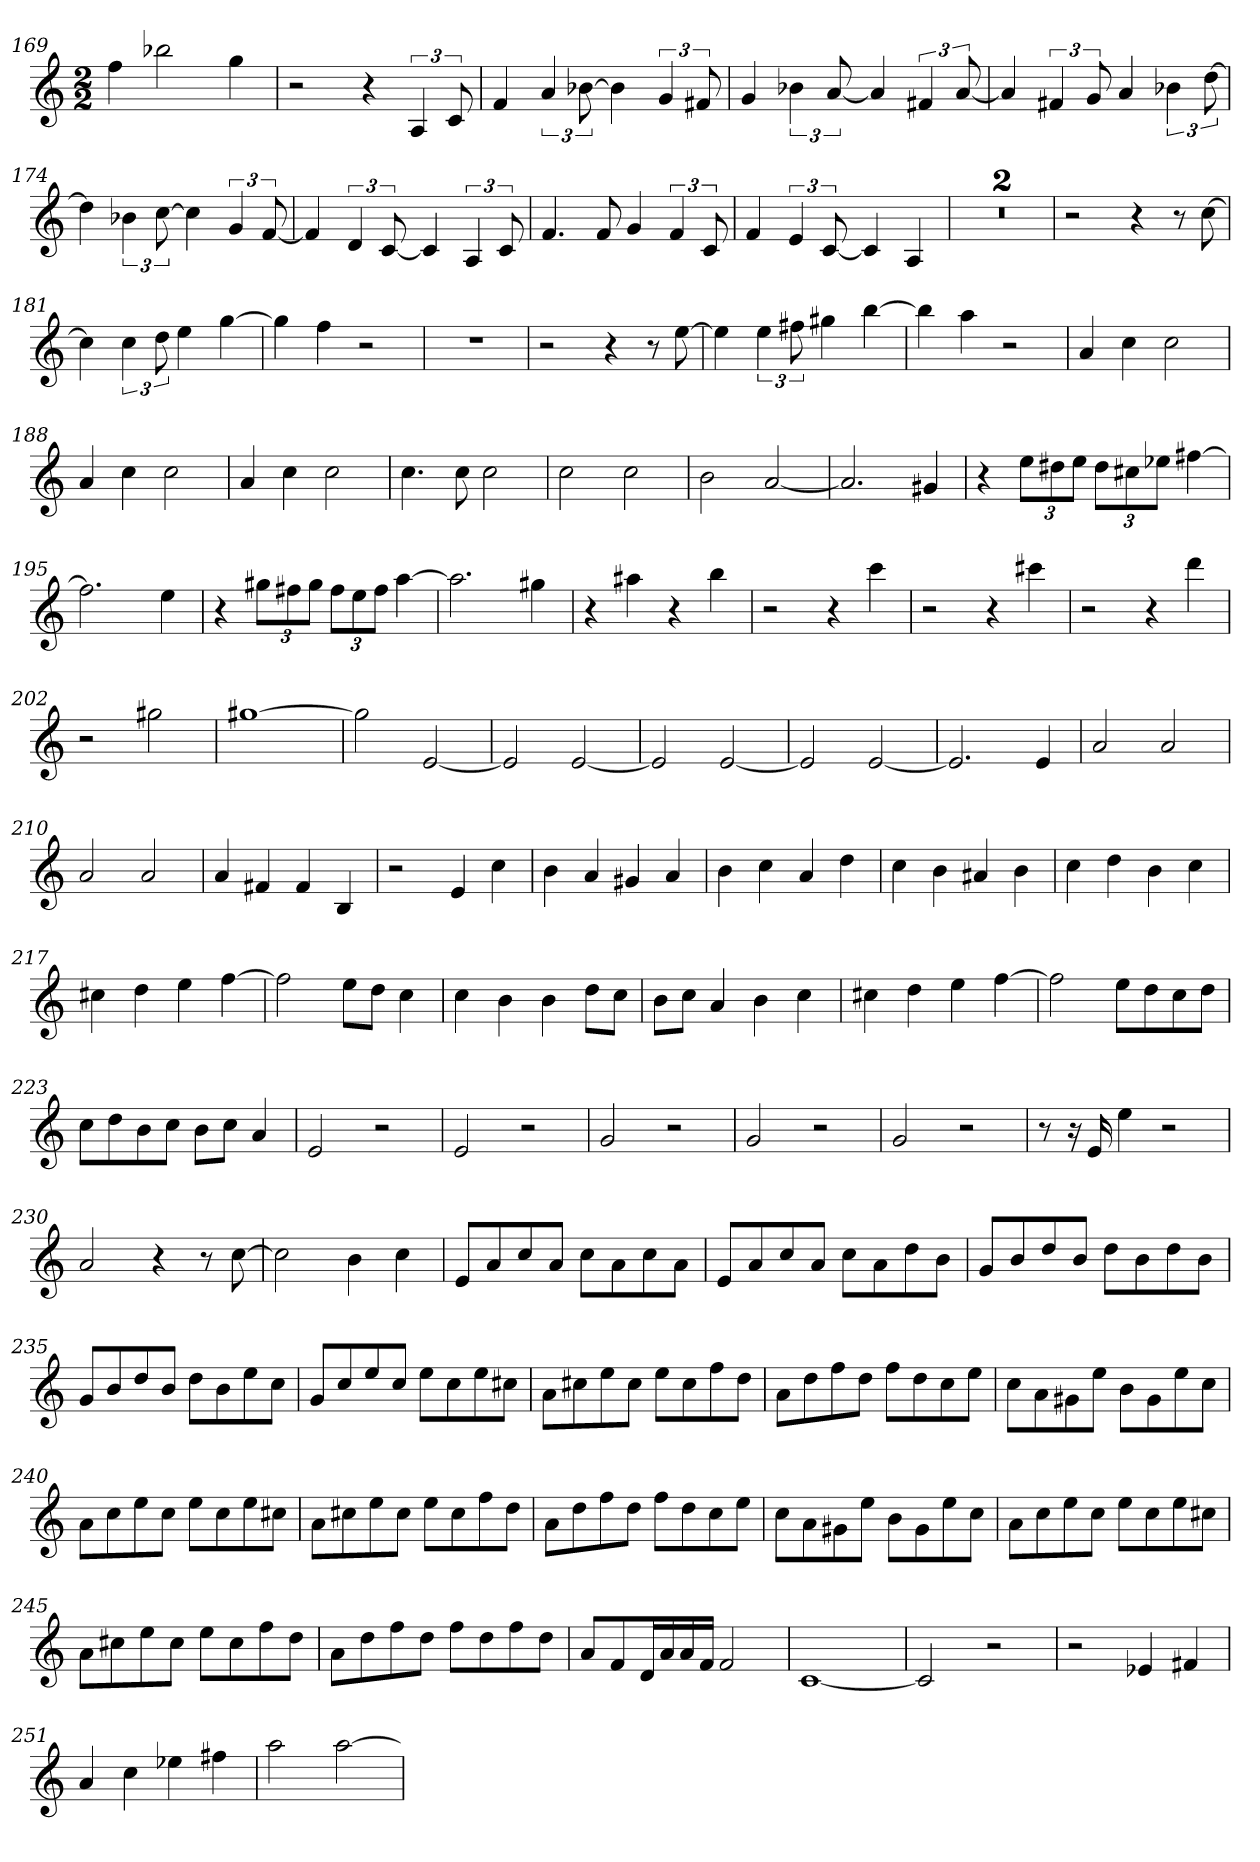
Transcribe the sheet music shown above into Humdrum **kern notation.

**kern
*part1
*staff1
*clefG2
*k[]
*C:
*M2/2
=169
4ff
2bb-X
4gg
=170
2r
4r
6A
12c
=171
4f
6a
[12b-X
4b-]
6g
12f#X
=172
4g
6b-X
[12a
4a]
6f#X
[12a
=173
4a]
6f#X
12g
4a
6b-X
[12dd
=174
4dd]
6b-X
[12cc
4cc]
6g
[12f
=175
4f]
6d
[12c
4c]
6A
12c
=176
4.f
8f
4g
6f
12c
=177
4f
6e
[12c
4c]
4A
=178
1r
=179
1r
=180
2r
4r
8r
[8cc
=181
4cc]
6cc
12dd
4ee
[4gg
=182
4gg]
4ff
2r
=183
1r
=184
2r
4r
8r
[8ee
=185
4ee]
6ee
12ff#X
4gg#X
[4bb
=186
4bb]
4aa
2r
=187
4a
4cc
2cc
=188
4a
4cc
2cc
=189
4a
4cc
2cc
=190
4.cc
8cc
2cc
=191
2cc
2cc
=192
2b
[2a
=193
2.a]
4g#X
=194
4r
12ee\L
12dd#X\
12ee\J
12dd#\L
12cc#X\
12ee-X\J
[4ff#X
=195
2.ff#]
4ee
=196
4r
12gg#X\L
12ff#X\
12gg#\J
12ff#\L
12ee\
12ff#\J
[4aa
=197
2.aa]
4gg#X
=198
4r
4aa#X
4r
4bb
=199
2r
4r
4ccc
=200
2r
4r
4ccc#X
=201
2r
4r
4ddd
=202
2r
2gg#X
=203
[1gg#X
=204
2gg#]
[2e
=205
2e]
[2e
=206
2e]
[2e
=207
2e]
[2e
=208
2.e]
4e
=209
2a
2a
=210
2a
2a
=211
4a
4f#X
4f#
4B
=212
2r
4e
4cc
=213
4b
4a
4g#X
4a
=214
4b
4cc
4a
4dd
=215
4cc
4b
4a#X
4b
=216
4cc
4dd
4b
4cc
=217
4cc#X
4dd
4ee
[4ff
=218
2ff]
8ee\L
8dd\J
4cc
=219
4cc
4b
4b
8dd\L
8cc\J
=220
8b\L
8cc\J
4a
4b
4cc
=221
4cc#X
4dd
4ee
[4ff
=222
2ff]
8ee\L
8dd\
8cc\
8dd\J
=223
8cc\L
8dd\
8b\
8cc\J
8b\L
8cc\J
4a
=224
2e
2r
=225
2e
2r
=226
2g
2r
=227
2g
2r
=228
2g
2r
=229
8r
16r
16e
4ee
2r
=230
2a
4r
8r
[8cc
=231
2cc]
4b
4cc
=232
8e/L
8a/
8cc/
8a/J
8cc\L
8a\
8cc\
8a\J
=233
8e/L
8a/
8cc/
8a/J
8cc\L
8a\
8dd\
8b\J
=234
8g/L
8b/
8dd/
8b/J
8dd\L
8b\
8dd\
8b\J
=235
8g/L
8b/
8dd/
8b/J
8dd\L
8b\
8ee\
8cc\J
=236
8g/L
8cc/
8ee/
8cc/J
8ee\L
8cc\
8ee\
8cc#X\J
=237
8a\L
8cc#X\
8ee\
8cc#\J
8ee\L
8cc#\
8ff\
8dd\J
=238
8a\L
8dd\
8ff\
8dd\J
8ff\L
8dd\
8cc\
8ee\J
=239
8cc\L
8a\
8g#X\
8ee\J
8b\L
8g#\
8ee\
8cc\J
=240
8a\L
8cc\
8ee\
8cc\J
8ee\L
8cc\
8ee\
8cc#X\J
=241
8a\L
8cc#X\
8ee\
8cc#\J
8ee\L
8cc#\
8ff\
8dd\J
=242
8a\L
8dd\
8ff\
8dd\J
8ff\L
8dd\
8cc\
8ee\J
=243
8cc\L
8a\
8g#X\
8ee\J
8b\L
8g#\
8ee\
8cc\J
=244
8a\L
8cc\
8ee\
8cc\J
8ee\L
8cc\
8ee\
8cc#X\J
=245
8a\L
8cc#X\
8ee\
8cc#\J
8ee\L
8cc#\
8ff\
8dd\J
=246
8a\L
8dd\
8ff\
8dd\J
8ff\L
8dd\
8ff\
8dd\J
=247
8a/L
8f/
16d/L
16a/
16a/
16f/JJ
2f
=248
[1c
=249
2c]
2r
=250
2r
4e-X
4f#X
=251
4a
4cc
4ee-X
4ff#X
=252
2aa
[2aa
=
*-
